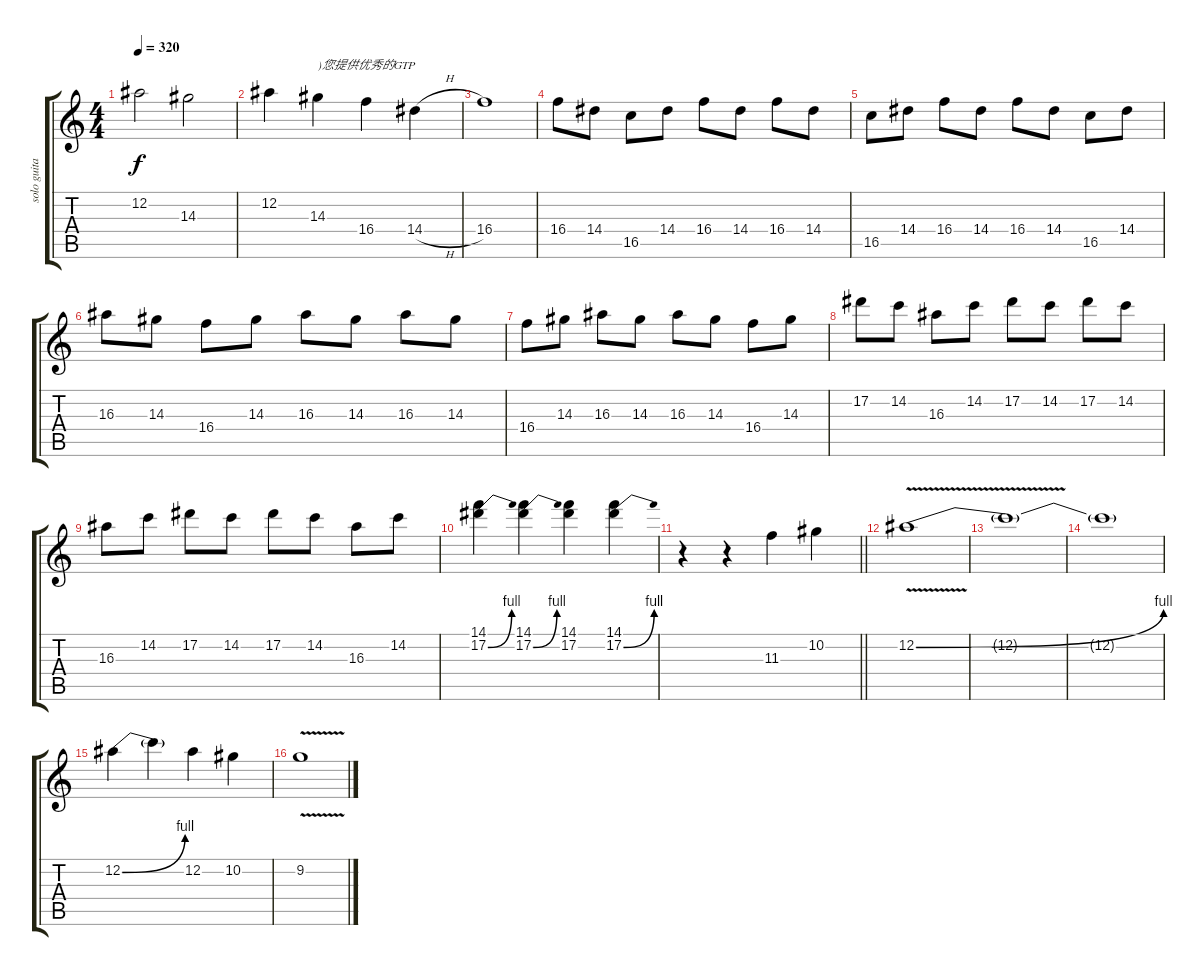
\track ("solo guitar" "solo guita") {instrument distortionguitar}
\staff {score tabs}
\tuning (Eb4 Bb3 Gb3 Db3 Ab2 Eb2) {hide}
\ts (4 4)
\tempo 320
\clef g2
\ks c
12.2.2{dy f} 14.3.2 |
12.2.4 14.3.4{txt ")您提供优秀的GTP"} 16.4.4 14.4{h}.4 |
16.4.1 |
16.4.8 14.4.8 16.5.8 14.4.8 16.4.8 14.4.8 16.4.8 14.4.8 |
16.5.8 14.4.8 16.4.8 14.4.8 16.4.8 14.4.8 16.5.8 14.4.8 |
16.3.8 14.3.8 16.4.8 14.3.8 16.3.8 14.3.8 16.3.8 14.3.8 |
16.4.8 14.3.8 16.3.8 14.3.8 16.3.8 14.3.8 16.4.8 14.3.8 |
17.2.8 14.2.8 16.3.8 14.2.8 17.2.8 14.2.8 17.2.8 14.2.8 |
16.3.8 14.2.8 17.2.8 14.2.8 17.2.8 14.2.8 16.3.8 14.2.8 |
(14.1 17.2{be (bend 0 0 60 4)}).4 (14.1 17.2{be (bend 0 0 60 4)}).4 (14.1 17.2).4 (14.1 17.2{be (bend 0 0 60 4)}).4 |
\barLineRight lightlight
r.4 r.4 11.3.4 10.2.4 |
12.2{be (bend 0 0 60 4) v}.1 |
12.2{t}.1 |
12.2{t}.1 |
12.2{be (bend 0 0 60 4)}.4 12.2{t}.4 12.2.4 10.2.4 |
9.2{v}.1
